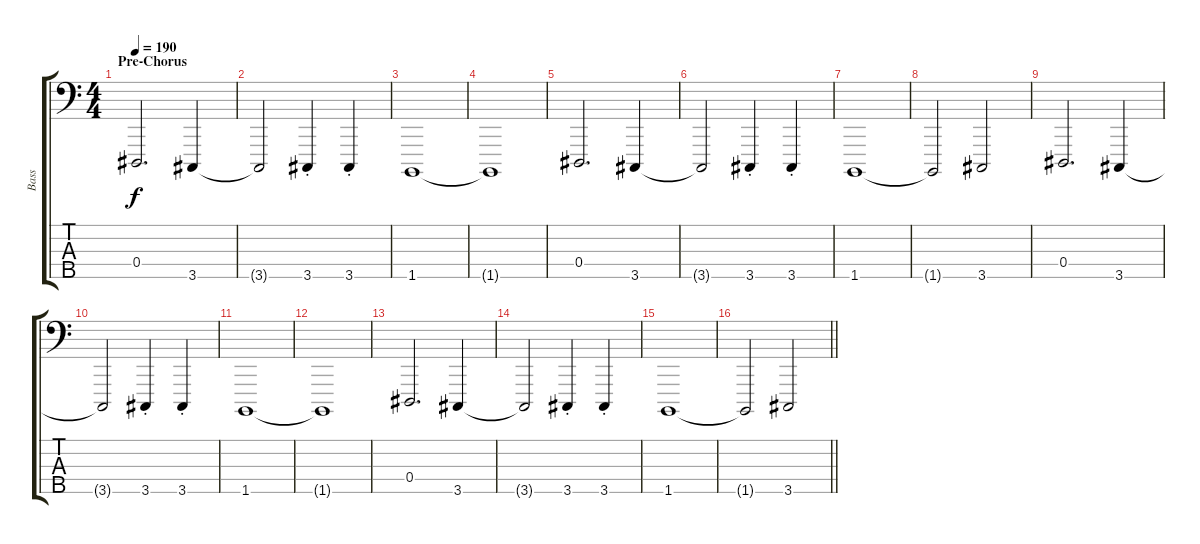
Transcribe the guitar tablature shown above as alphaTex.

\track ("Bass" "Bass") {instrument lead8bassandlead}
\staff {score tabs}
\tuning (Gb2 Db2 Ab1 Eb1 Bb0) {hide}
\ts (4 4)
\section ("" "Pre-Chorus")
\tempo 190
\clef f4
\ks c
0.4.2{d dy f} 3.5.4 |
3.5{t}.2 3.5{st}.4 3.5{st}.4 |
1.5.1 |
1.5{t}.1 |
0.4.2{d} 3.5.4 |
3.5{t}.2 3.5{st}.4 3.5{st}.4 |
1.5.1 |
1.5{t}.2 3.5.2 |
0.4.2{d} 3.5.4 |
3.5{t}.2 3.5{st}.4 3.5{st}.4 |
1.5.1 |
1.5{t}.1 |
0.4.2{d} 3.5.4 |
3.5{t}.2 3.5{st}.4 3.5{st}.4 |
1.5.1 |
\barLineRight lightlight
1.5{t}.2 3.5.2
